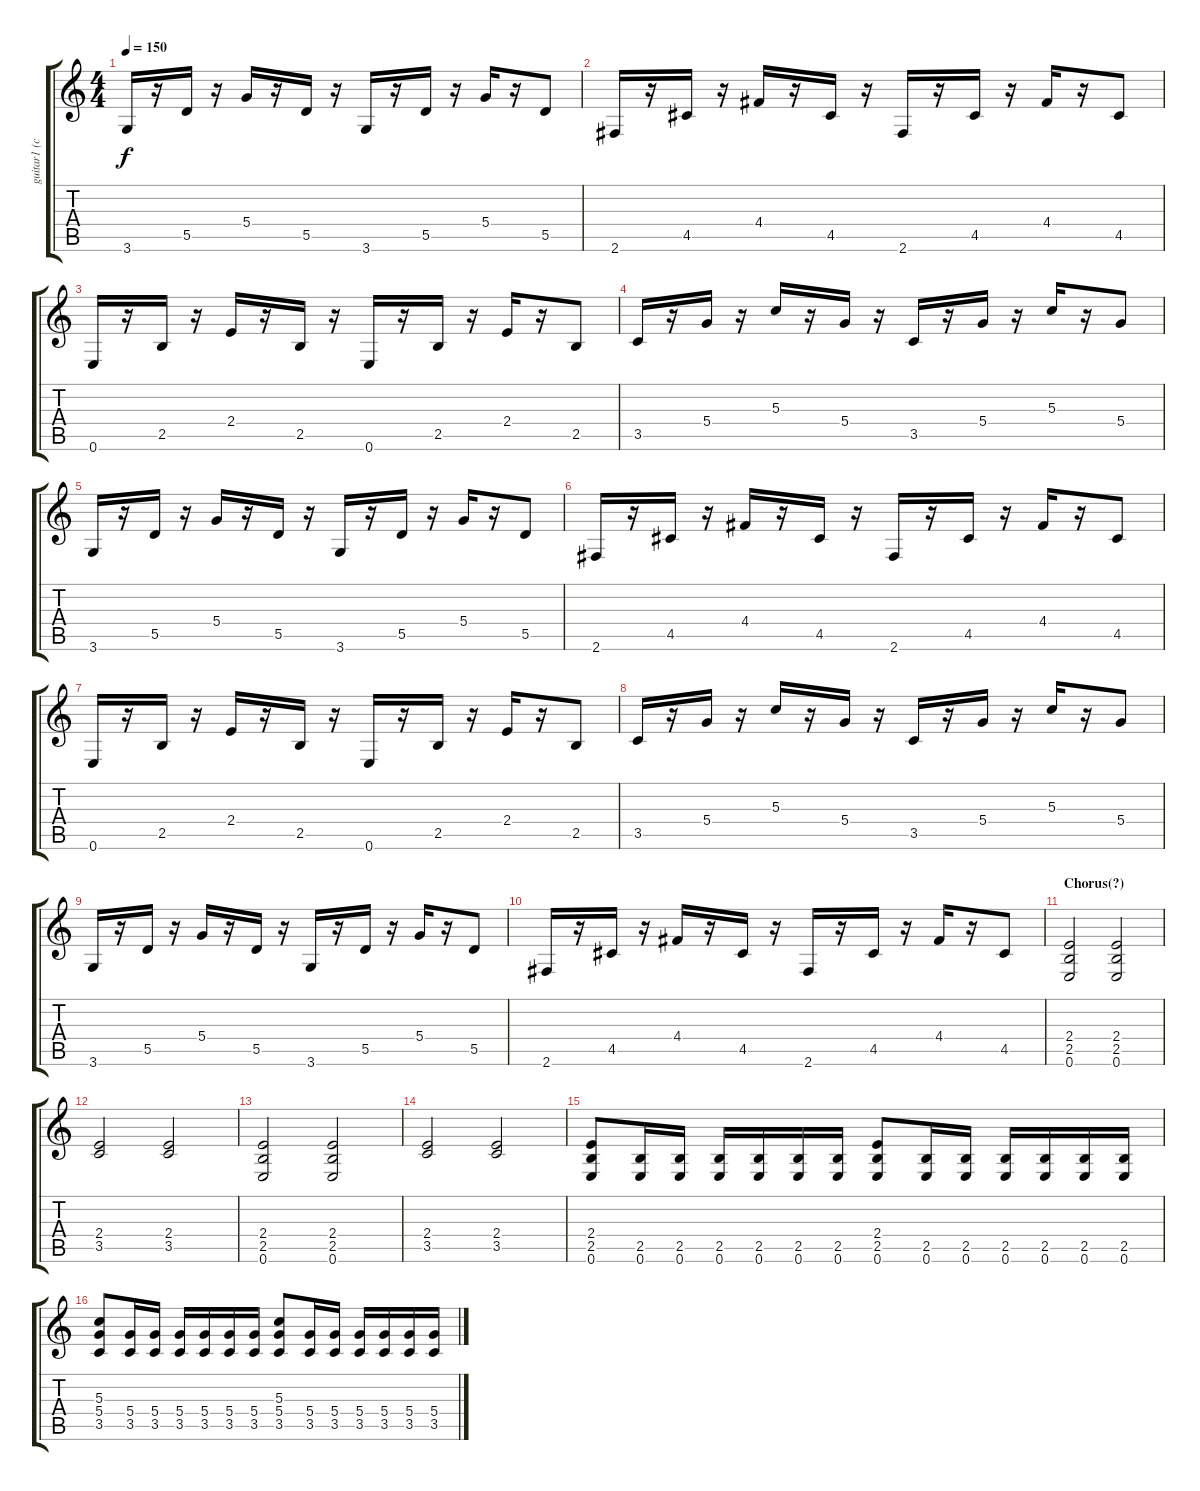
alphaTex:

\track ("guitar1 (clean)" "guitar1 (c") {instrument acousticguitarsteel}
\staff {score tabs}
\tuning (E4 B3 G3 D3 A2 E2) {hide}
\ts (4 4)
\tempo 150
\clef g2
\ks c
3.6.16{dy f} r.16 5.5.16 r.16 5.4.16 r.16 5.5.16 r.16 3.6.16 r.16 5.5.16 r.16 5.4.16 r.16 5.5.8 |
2.6.16 r.16 4.5.16 r.16 4.4.16 r.16 4.5.16 r.16 2.6.16 r.16 4.5.16 r.16 4.4.16 r.16 4.5.8 |
0.6.16{volume 9 instrument overdrivenguitar} r.16 2.5.16 r.16 2.4.16 r.16 2.5.16 r.16 0.6.16 r.16 2.5.16 r.16 2.4.16 r.16 2.5.8 |
3.5.16 r.16 5.4.16 r.16 5.3.16 r.16 5.4.16 r.16 3.5.16 r.16 5.4.16 r.16 5.3.16 r.16 5.4.8 |
3.6.16 r.16 5.5.16 r.16 5.4.16 r.16 5.5.16 r.16 3.6.16 r.16 5.5.16 r.16 5.4.16 r.16 5.5.8 |
2.6.16 r.16 4.5.16 r.16 4.4.16 r.16 4.5.16 r.16 2.6.16 r.16 4.5.16 r.16 4.4.16 r.16 4.5.8 |
0.6.16{volume 9 instrument overdrivenguitar} r.16 2.5.16 r.16 2.4.16 r.16 2.5.16 r.16 0.6.16 r.16 2.5.16 r.16 2.4.16 r.16 2.5.8 |
3.5.16 r.16 5.4.16 r.16 5.3.16 r.16 5.4.16 r.16 3.5.16 r.16 5.4.16 r.16 5.3.16 r.16 5.4.8 |
3.6.16 r.16 5.5.16 r.16 5.4.16 r.16 5.5.16 r.16 3.6.16 r.16 5.5.16 r.16 5.4.16 r.16 5.5.8 |
2.6.16 r.16 4.5.16 r.16 4.4.16 r.16 4.5.16 r.16 2.6.16 r.16 4.5.16 r.16 4.4.16 r.16 4.5.8 |
\section ("" "Chorus(?)")
(2.4 2.5 0.6).2{volume 13 instrument acousticguitarsteel} (2.4 2.5 0.6).2 |
(2.4 3.5).2 (2.4 3.5).2 |
(2.4 2.5 0.6).2{volume 13 instrument acousticguitarsteel} (2.4 2.5 0.6).2 |
(2.4 3.5).2 (2.4 3.5).2 |
(2.4 2.5 0.6).8 (2.5 0.6).16 (2.5 0.6).16 (2.5 0.6).16 (2.5 0.6).16 (2.5 0.6).16 (2.5 0.6).16 (2.4 2.5 0.6).8 (2.5 0.6).16 (2.5 0.6).16 (2.5 0.6).16 (2.5 0.6).16 (2.5 0.6).16 (2.5 0.6).16 |
(5.3 5.4 3.5).8 (5.4 3.5).16 (5.4 3.5).16 (5.4 3.5).16 (5.4 3.5).16 (5.4 3.5).16 (5.4 3.5).16 (5.3 5.4 3.5).8 (5.4 3.5).16 (5.4 3.5).16 (5.4 3.5).16 (5.4 3.5).16 (5.4 3.5).16 (5.4 3.5).16
